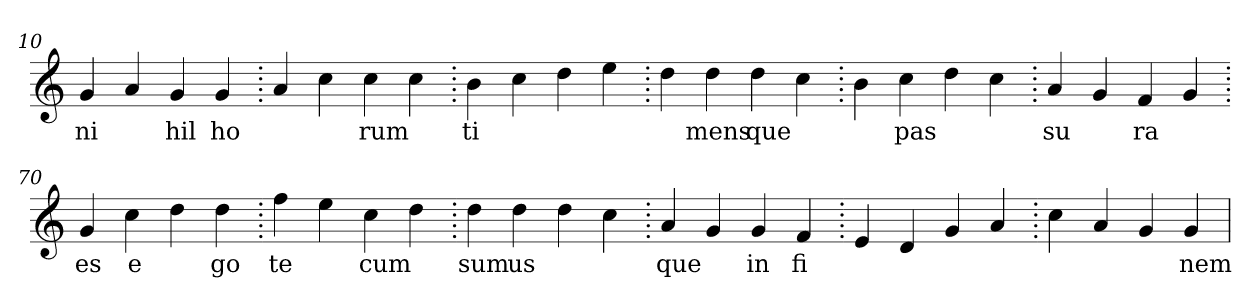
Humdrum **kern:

**kern	**text
*part1	*part1
*staff1	*staff1
*clefG2	*
=10.	=10.
4g	ni
4a	.
4g	hil
4g	ho
=20.	=20.
4a	.
4cc	.
4cc	rum
4cc	.
=30.	=30.
4b	ti
4cc	.
4dd	.
4ee	.
=40.	=40.
4dd	.
4dd	mens
4dd	que
4cc	.
=50.	=50.
4b	.
4cc	pas
4dd	.
4cc	.
=60.	=60.
4a	su
4g	.
4f	ra
4g	.
=70.	=70.
4g	es
4cc	e
4dd	.
4dd	go
=80.	=80.
4ff	te
4ee	.
4cc	cum
4dd	.
=90.	=90.
4dd	sum
4dd	us
4dd	.
4cc	.
=100.	=100.
4a	que
4g	.
4g	in
4f	fi
=110.	=110.
4e	.
4d	.
4g	.
4a	.
=120.	=120.
4cc	.
4a	.
4g	.
4g	nem
=	=
*-	*-
